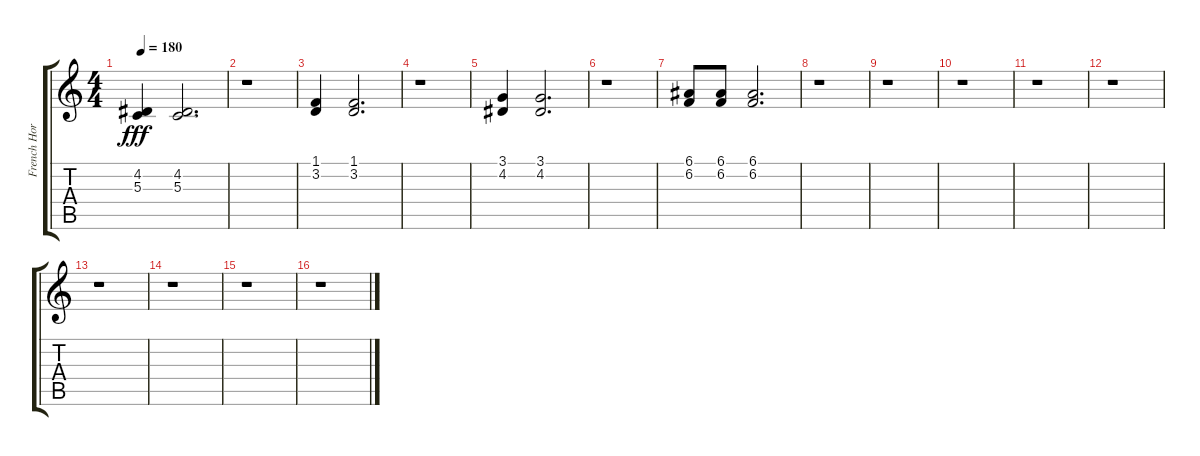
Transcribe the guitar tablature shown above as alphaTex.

\track ("French Horn" "French Hor") {instrument frenchhorn}
\staff {score tabs}
\tuning (E4 B3 G3 D3 A2 E2) {hide}
\ts (4 4)
\tempo 180
\clef g2
\ks c
(4.2 5.3).4{dy fff} (4.2 5.3).2{d} |
r.1 |
(1.1 3.2).4 (1.1 3.2).2{d} |
r.1 |
(3.1 4.2).4 (3.1 4.2).2{d} |
r.1 |
(6.1 6.2).8 (6.1 6.2).8 (6.1 6.2).2{d} |
r.1 |
r.1 |
r.1 |
r.1 |
r.1 |
r.1 |
r.1 |
r.1 |
r.1
